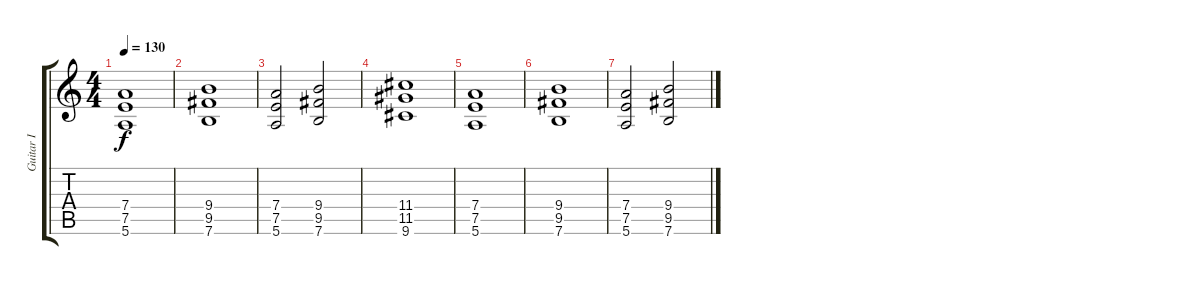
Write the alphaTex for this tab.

\track ("Guitar I" "Guitar I") {instrument distortionguitar}
\staff {score tabs}
\tuning (E4 B3 G3 D3 A2 E2) {hide}
\ts (4 4)
\tempo 130
\clef g2
\ks c
(7.4 7.5 5.6).1{dy f} |
(9.4 9.5 7.6).1 |
(7.4 7.5 5.6).2 (9.4 9.5 7.6).2 |
(11.4 11.5 9.6).1{volume 6} |
(7.4 7.5 5.6).1 |
(9.4 9.5 7.6).1{volume 1} |
(7.4 7.5 5.6).2 (9.4 9.5 7.6).2
